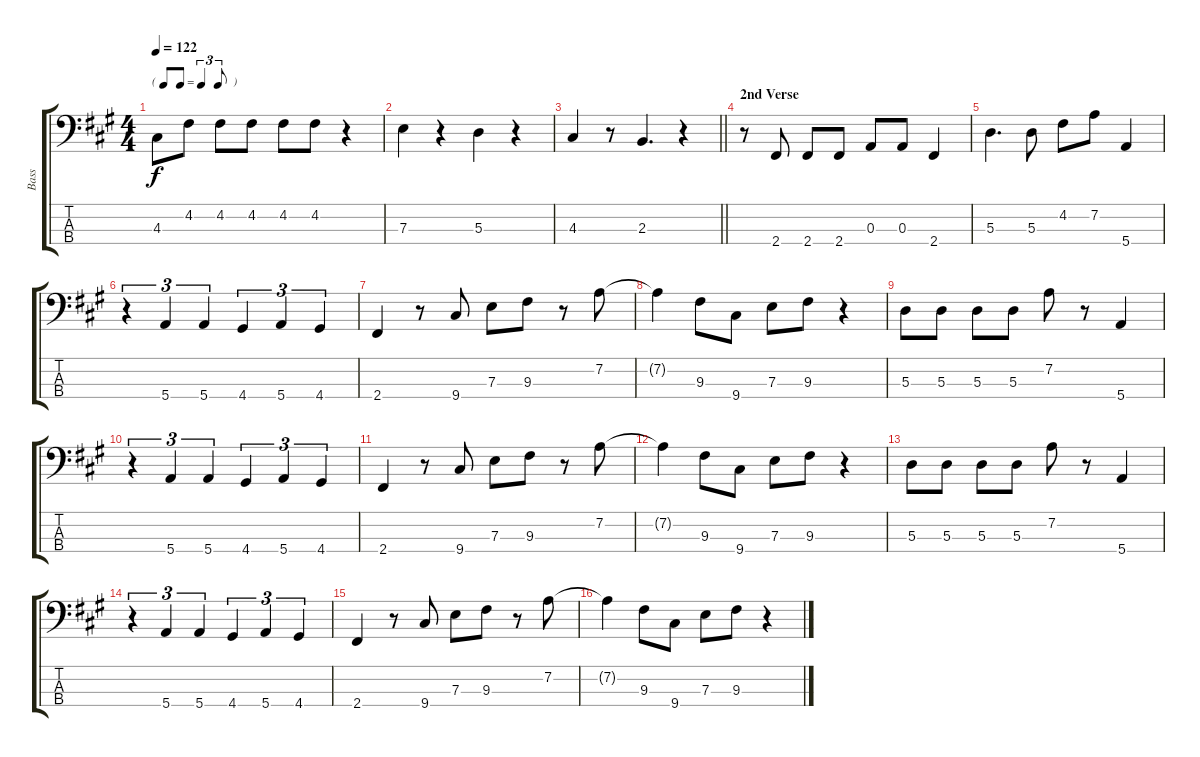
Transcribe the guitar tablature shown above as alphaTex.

\track ("Bass" "Bass") {instrument electricbassfinger}
\staff {score tabs}
\tuning (G2 D2 A1 E1) {hide}
\ts (4 4)
\tf triplet8th
\tempo 122
\clef f4
\ks a
4.3.8{dy f} 4.2.8 4.2.8 4.2.8 4.2.8 4.2.8 r.4 |
7.3.4 r.4 5.3.4 r.4 |
\barLineRight lightlight
4.3.4 r.8 2.3.4{d} r.4 |
\section ("" "2nd Verse")
r.8 2.4.8 2.4.8 2.4.8 0.3.8 0.3.8 2.4.4 |
5.3.4{d} 5.3.8 4.2.8 7.2.8 5.4.4 |
r.4{tu (3 2)} 5.4.4{tu (3 2)} 5.4.4{tu (3 2)} 4.4.4{tu (3 2)} 5.4.4{tu (3 2)} 4.4.4{tu (3 2)} |
2.4.4 r.8 9.4.8 7.3.8 9.3.8 r.8 7.2.8 |
7.2{t}.4 9.3.8 9.4.8 7.3.8 9.3.8 r.4 |
5.3.8 5.3.8 5.3.8 5.3.8 7.2.8 r.8 5.4.4 |
r.4{tu (3 2)} 5.4.4{tu (3 2)} 5.4.4{tu (3 2)} 4.4.4{tu (3 2)} 5.4.4{tu (3 2)} 4.4.4{tu (3 2)} |
2.4.4 r.8 9.4.8 7.3.8 9.3.8 r.8 7.2.8 |
7.2{t}.4 9.3.8 9.4.8 7.3.8 9.3.8 r.4 |
5.3.8 5.3.8 5.3.8 5.3.8 7.2.8 r.8 5.4.4 |
r.4{tu (3 2)} 5.4.4{tu (3 2)} 5.4.4{tu (3 2)} 4.4.4{tu (3 2)} 5.4.4{tu (3 2)} 4.4.4{tu (3 2)} |
2.4.4 r.8 9.4.8 7.3.8 9.3.8 r.8 7.2.8 |
7.2{t}.4 9.3.8 9.4.8 7.3.8 9.3.8 r.4
